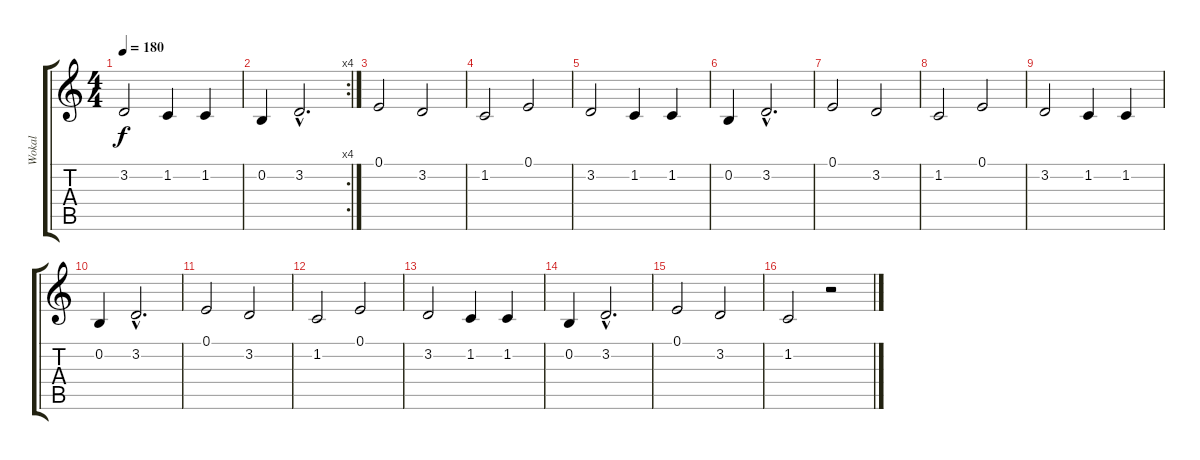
\track ("Wokal" "Wokal") {instrument oboe}
\staff {score tabs}
\tuning (E4 B3 G3 D3 A2 E2) {hide}
\ts (4 4)
\tempo 180
\clef g2
\ks c
3.2.2{dy f} 1.2.4 1.2.4 |
\rc 4
0.2.4 3.2{hac}.2{d} |
0.1.2 3.2.2 |
1.2.2 0.1.2 |
3.2.2 1.2.4 1.2.4 |
0.2.4 3.2{hac}.2{d} |
0.1.2 3.2.2 |
1.2.2 0.1.2 |
3.2.2 1.2.4 1.2.4 |
0.2.4 3.2{hac}.2{d} |
0.1.2 3.2.2 |
1.2.2 0.1.2 |
3.2.2 1.2.4 1.2.4 |
0.2.4 3.2{hac}.2{d} |
0.1.2 3.2.2 |
1.2.2 r.2
